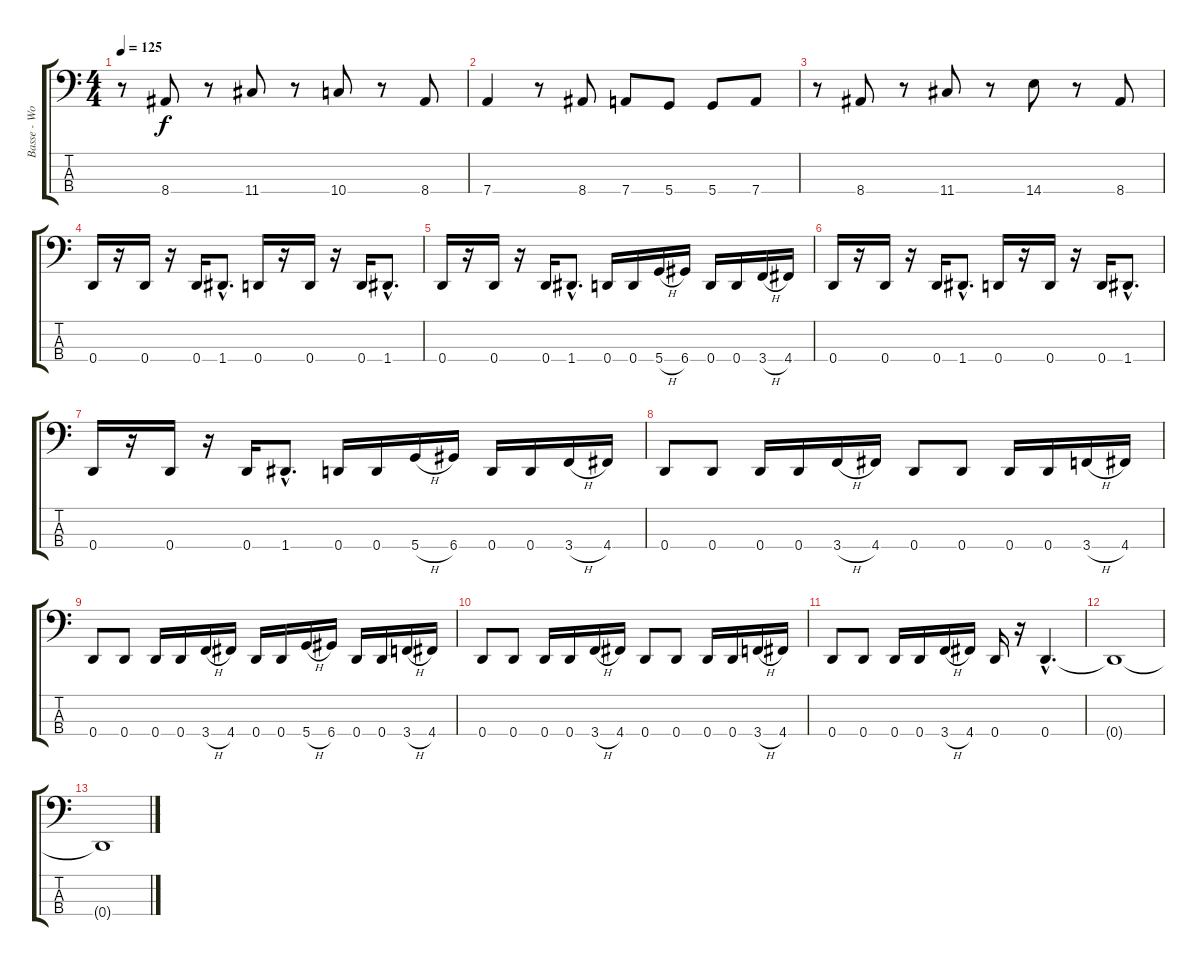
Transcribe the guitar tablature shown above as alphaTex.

\track ("Basse - Woz" "Basse - Wo") {instrument electricbassfinger}
\staff {score tabs}
\tuning (G2 D2 A1 D1) {hide}
\ts (4 4)
\tempo 125
\clef f4
\ks c
r.8{dy f} 8.4.8 r.8 11.4.8 r.8 10.4.8 r.8 8.4.8 |
7.4.4 r.8 8.4.8 7.4.8 5.4.8 5.4.8 7.4.8 |
r.8 8.4.8 r.8 11.4.8 r.8 14.4.8 r.8 8.4.8 |
0.4.16 r.16 0.4.16 r.16 0.4.16 1.4{hac}.8{d} 0.4.16 r.16 0.4.16 r.16 0.4.16 1.4{hac}.8{d} |
0.4.16 r.16 0.4.16 r.16 0.4.16 1.4{hac}.8{d} 0.4.16 0.4.16 5.4{h}.16 6.4.16 0.4.16 0.4.16 3.4{h}.16 4.4.16 |
0.4.16 r.16 0.4.16 r.16 0.4.16 1.4{hac}.8{d} 0.4.16 r.16 0.4.16 r.16 0.4.16 1.4{hac}.8{d} |
0.4.16 r.16 0.4.16 r.16 0.4.16 1.4{hac}.8{d} 0.4.16 0.4.16 5.4{h}.16 6.4.16 0.4.16 0.4.16 3.4{h}.16 4.4.16 |
0.4.8 0.4.8 0.4.16 0.4.16 3.4{h}.16 4.4.16 0.4.8 0.4.8 0.4.16 0.4.16 3.4{h}.16 4.4.16 |
0.4.8 0.4.8 0.4.16 0.4.16 3.4{h}.16 4.4.16 0.4.16 0.4.16 5.4{h}.16 6.4.16 0.4.16 0.4.16 3.4{h}.16 4.4.16 |
0.4.8 0.4.8 0.4.16 0.4.16 3.4{h}.16 4.4.16 0.4.8 0.4.8 0.4.16 0.4.16 3.4{h}.16 4.4.16 |
0.4.8 0.4.8 0.4.16 0.4.16 3.4{h}.16 4.4.16 0.4.16 r.16 0.4{hac}.4{d} |
0.4{t}.1 |
0.4{t}.1
